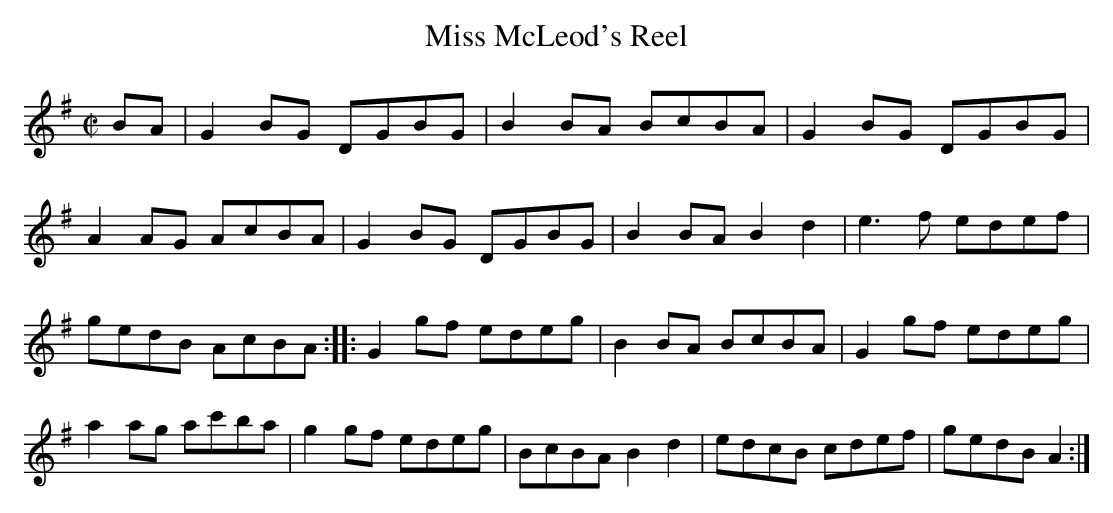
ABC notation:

X:1
T:Miss McLeod's Reel
M:C|
K:G
BA|G2BG DGBG|B2BA BcBA|G2BG DGBG|A2AG AcBA|\
G2BG DGBG|B2BA B2d2|e3f edef|gedB AcBA::\
G2gf edeg|B2BA BcBA|G2gf edeg|a2ag ac'ba|\
g2gf edeg|BcBA B2d2|edcB cdef|gedB A2:|
